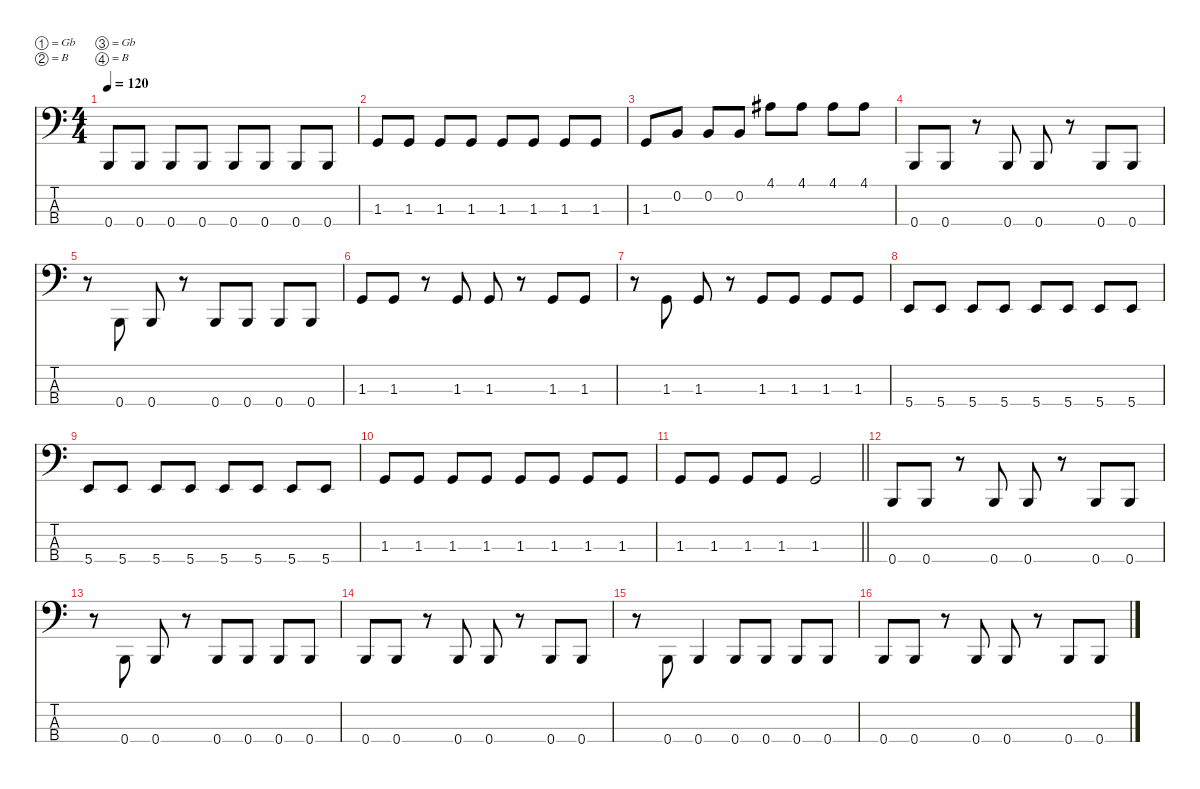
\defaultSystemsLayout 4
\hideDynamics
\bracketExtendMode nobrackets
\singleTrackTrackNamePolicy hidden
\multiTrackTrackNamePolicy hidden
\firstSystemTrackNameMode fullname
\firstSystemTrackNameOrientation horizontal
\otherSystemsTrackNameOrientation horizontal
\track ("Bass" "el.bs.") {instrument electricbassfinger}
\staff {score tabs}
\tuning (Gb2 B1 Gb1 B0)
\ts (4 4)
\tempo 120
\clef f4
\ks c
0.4.8{dy f beam Up} 0.4.8{beam Up} 0.4.8{beam Up} 0.4.8{beam Up} 0.4.8{beam Up} 0.4.8{beam Up} 0.4.8{beam Up} 0.4.8{beam Up} |
1.3.8{beam Up} 1.3.8{beam Up} 1.3.8{beam Up} 1.3.8{beam Up} 1.3.8{beam Up} 1.3.8{beam Up} 1.3.8{beam Up} 1.3.8{beam Up} |
1.3.8{beam Up} 0.2.8{beam Up} 0.2.8{beam Up} 0.2.8{beam Up} 4.1{acc #}.8{beam Down} 4.1{acc #}.8{beam Down} 4.1{acc #}.8{beam Down} 4.1{acc #}.8{beam Down} |
0.4.8{beam Up} 0.4.8{beam Up} r.8{beam Up} 0.4.8{beam Up} 0.4.8{beam Up} r.8{beam Up} 0.4.8{beam Up} 0.4.8{beam Up} |
r.8{beam Down} 0.4.8{beam Up} 0.4.8{beam Up} r.8{beam Up} 0.4.8{beam Up} 0.4.8{beam Up} 0.4.8{beam Up} 0.4.8{beam Up} |
1.3.8{beam Up} 1.3.8{beam Up} r.8{beam Up} 1.3.8{beam Up} 1.3.8{beam Up} r.8{beam Up} 1.3.8{beam Up} 1.3.8{beam Up} |
r.8{beam Down} 1.3.8{beam Up} 1.3.8{beam Up} r.8{beam Up} 1.3.8{beam Up} 1.3.8{beam Up} 1.3.8{beam Up} 1.3.8{beam Up} |
5.4.8{beam Up} 5.4.8{beam Up} 5.4.8{beam Up} 5.4.8{beam Up} 5.4.8{beam Up} 5.4.8{beam Up} 5.4.8{beam Up} 5.4.8{beam Up} |
5.4.8{beam Up} 5.4.8{beam Up} 5.4.8{beam Up} 5.4.8{beam Up} 5.4.8{beam Up} 5.4.8{beam Up} 5.4.8{beam Up} 5.4.8{beam Up} |
1.3.8{beam Up} 1.3.8{beam Up} 1.3.8{beam Up} 1.3.8{beam Up} 1.3.8{beam Up} 1.3.8{beam Up} 1.3.8{beam Up} 1.3.8{beam Up} |
\barLineRight lightlight
1.3.8{beam Up} 1.3.8{beam Up} 1.3.8{beam Up} 1.3.8{beam Up} 1.3.2{beam Up} |
0.4.8{beam Up} 0.4.8{beam Up} r.8{beam Up} 0.4.8{beam Up} 0.4.8{beam Up} r.8{beam Up} 0.4.8{beam Up} 0.4.8{beam Up} |
r.8{beam Down} 0.4.8{beam Up} 0.4.8{beam Up} r.8{beam Up} 0.4.8{beam Up} 0.4.8{beam Up} 0.4.8{beam Up} 0.4.8{beam Up} |
0.4.8{beam Up} 0.4.8{beam Up} r.8{beam Up} 0.4.8{beam Up} 0.4.8{beam Up} r.8{beam Up} 0.4.8{beam Up} 0.4.8{beam Up} |
r.8{beam Down} 0.4.8{beam Up} 0.4.4{beam Up} 0.4.8{beam Up} 0.4.8{beam Up} 0.4.8{beam Up} 0.4.8{beam Up} |
0.4.8{beam Up} 0.4.8{beam Up} r.8{beam Up} 0.4.8{beam Up} 0.4.8{beam Up} r.8{beam Up} 0.4.8{beam Up} 0.4.8{beam Up}
